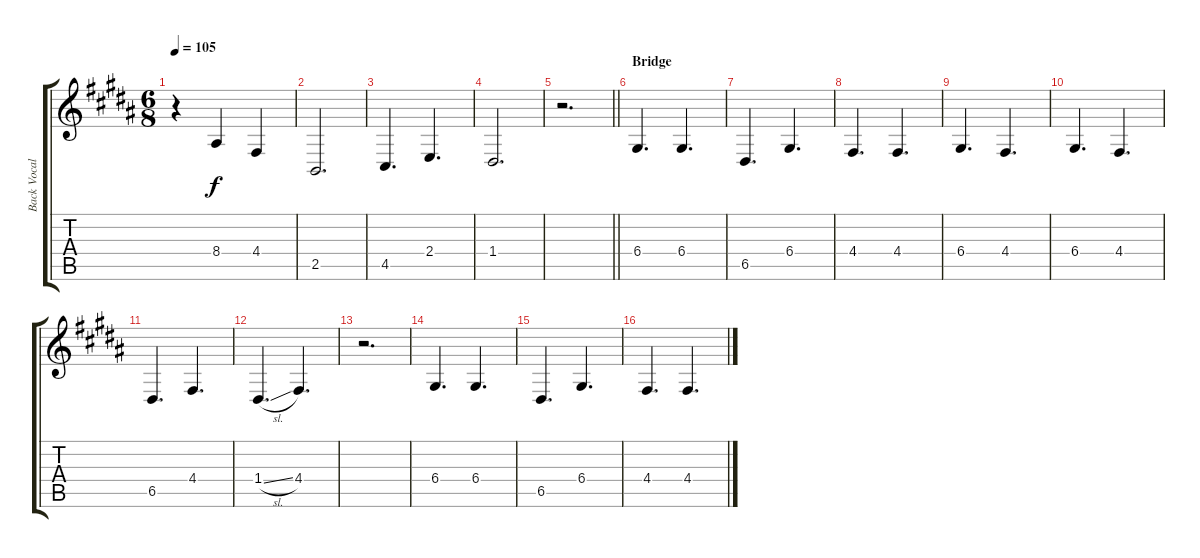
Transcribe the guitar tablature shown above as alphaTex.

\track ("Back Vocals" "Back Vocal") {instrument sopranosax}
\staff {score tabs}
\tuning (E4 B3 G3 D3 A2 E2) {hide}
\ts (6 8)
\tempo 105
\clef g2
\ks b
r.4{dy f} 8.4.4 4.4.4 |
2.5.2{d} |
4.5.4{d} 2.4.4{d} |
1.4.2{d} |
\barLineRight lightlight
r.2{d} |
\section ("" "Bridge")
6.4.4{d volume 10} 6.4.4{d} |
6.5.4{d} 6.4.4{d} |
4.4.4{d} 4.4.4{d} |
6.4.4{d} 4.4.4{d} |
6.4.4{d} 4.4.4{d} |
6.5.4{d} 4.4.4{d} |
1.4{sl}.4{d} 4.4.4{d} |
r.2{d} |
6.4.4{d volume 13} 6.4.4{d} |
6.5.4{d} 6.4.4{d} |
4.4.4{d} 4.4.4{d}
